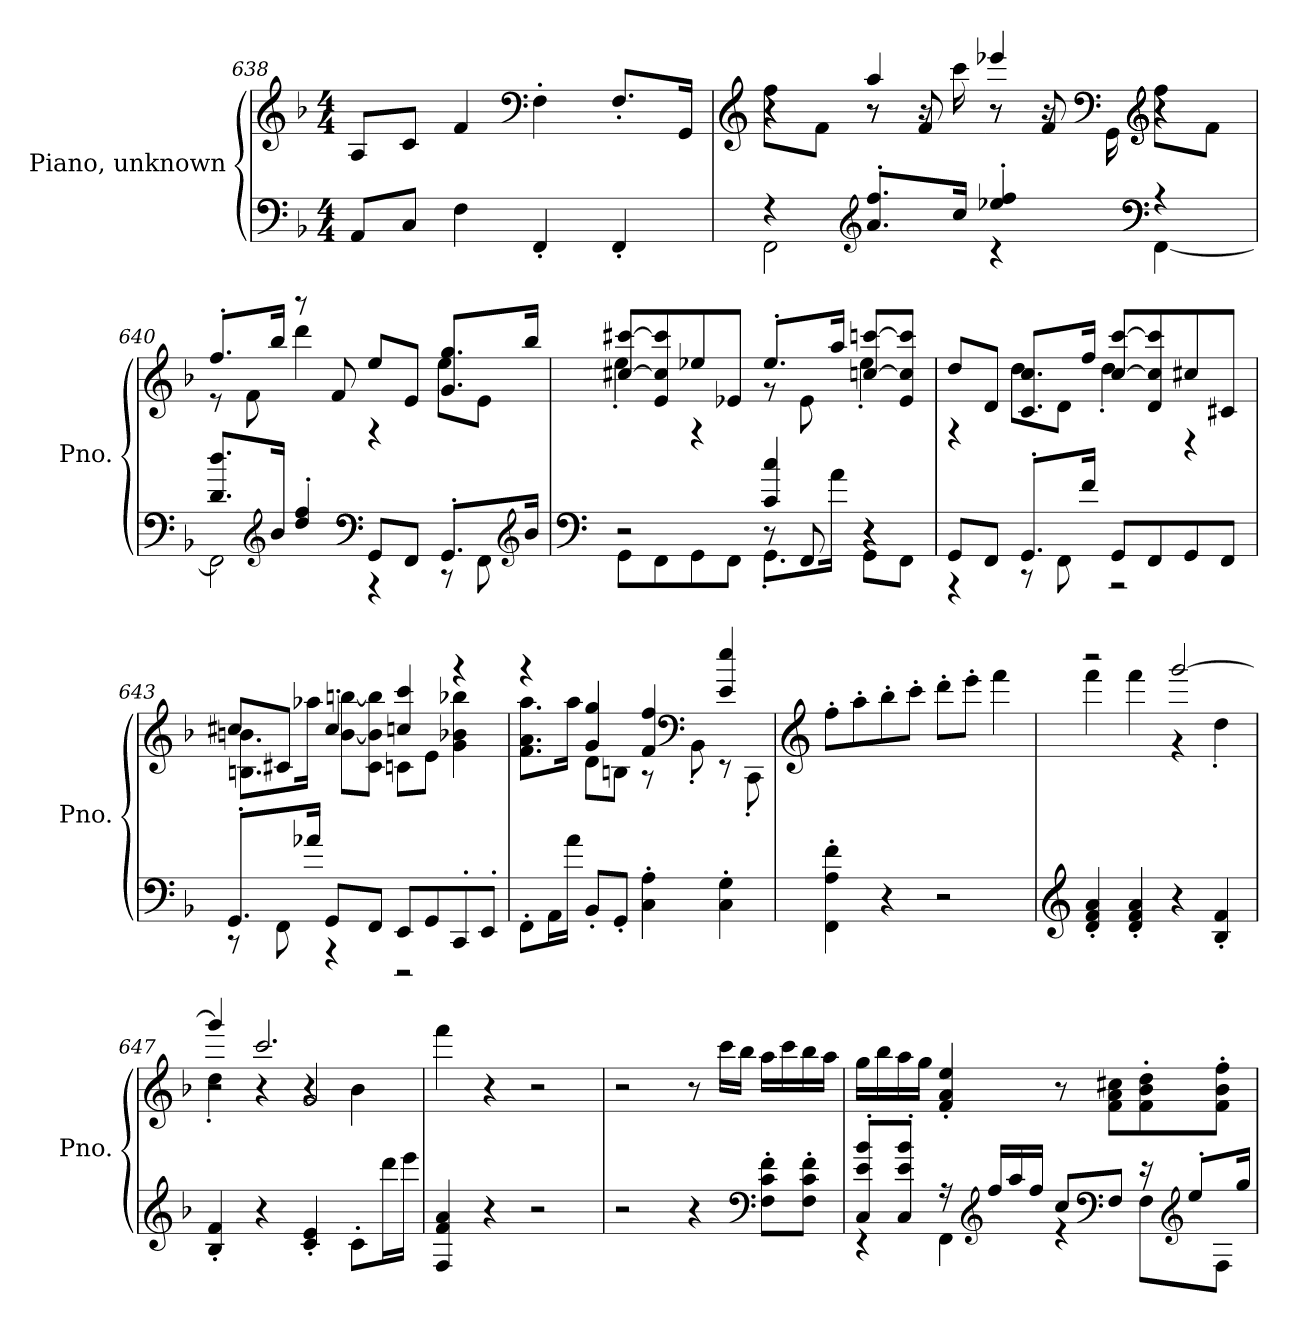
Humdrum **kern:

**kern	**kern
*part1	*part1
*staff2	*staff1
*I"Piano, unknown	*
*I'Pno.	*
*clefF4	*clefG2
*k[b-]	*k[b-]
*M4/4	*M4/4
=638	=638
8AA/L	8A/L
8C/J	8c/J
4F\	4f/
*	*clefF4
4FF'/	4F'\
4FF'/	8.F'/L
.	16GG/Jk
=639	=639
*	*clefG2
*^	*^
*	*	*	*^
4r	2FF\	4r	8ff\L	4r
.	.	.	8f\J	.
*clefG2	*	*	*	*
8.a/' 8.ff/'L	.	4aa/	8r	8r
.	.	.	16r	8f/
16cc/Jk	.	.	16ccc\	.
4ee-X/' 4ff/'	4r	4eee-X/	8r	8r
.	.	.	16r	8f/
*	*	*clefF4	*	*
.	.	.	16GG\	.
*clefF4	*	*clefG2	*	*
4r	[4FF\	4r	8ff\L	4r
.	.	.	8f\J	.
*	*	*	*v	*v
!!LO:LB:g=z
=640	=640	=640	=640
8.d/ 8.dd/L	2FF\]	8.ff'/L	8r
.	.	.	8f\
*clefG2	*	*	*
16b-/Jk	.	16bb-/Jk	.
4dd/' 4ff/'	.	8r	4ddd\
.	.	8f/	.
*clefF4	*	*	*
8GG/L	4r	8ee/L	4r
8FF/J	.	8e/J	.
8.GG'/L	8r	8.g/ 8.gg/L	8ee\L
.	8FF\	.	8e\J
*clefG2	*	*	*
16b-/Jk	.	16bb-/Jk	.
*v	*v	*	*
=641	=641	=641
*clefF4	*	*
*^	*	*
*	*^	*	*
2r	8GG\L	2r	[8cc#X/ [8ccc#X/L	4ee'\
.	8FF\	.	8e/ 8cc#/] 8ccc#/]	.
.	8GG\	.	8ee-X/	4r
.	8FF\J	.	8e-X/J	.
4c/ 4cc/	8.GG'\L	8r	8.ee-'/L	8r
.	.	8FF/	.	8e-\
.	16a\Jk	.	16aa/Jk	.
4r	8GG\L	4r	[8ccn/ [8cccn/L	4ee-'\
.	8FF\J	.	8e-/ 8cc/] 8ccc/]J	.
*	*v	*v	*	*
=642	=642	=642	=642
8GG/L	4r	8dd/L	4r
8FF/J	.	8d/J	.
8.GG'/L	8r	8.c/ 8.cc/L	8dd\L
.	8FF\	.	8d\J
16f/Jk	.	16ff/Jk	.
8GG/L	2r	[8cc/ [8ccc/L	4dd'\
8FF/	.	8d/ 8cc/] 8ccc/]	.
8GG/	.	8cc#X/	4r
8FF/J	.	8c#X/J	.
!!LO:LB:g=z	!!
=643	=643	=643	=643
8.GG'/L	8r	8cc#X/L	8.Bn\ 8.bn\L
.	8FF\	8c#X/J	.
16a-X/Jk	.	.	16aa-X\Jk
8GG/L	4r	4cc#'/	[8b\ [8bbn\L
8FF/J	.	.	8c#\ 8b\] 8bb\]J
8EE/L	2r	4ccn/ 4ccc/	8cn\L
8GG/	.	.	8e\J
8CC'/	.	4r	4g\ 4b-X\ 4bb-X\
8EE'/J	.	.	.
*v	*v	*	*
=644	=644	=644
8FF'\L	4r	8.f\ 8.a\ 8.aa\L
16AA\L	.	.
16a\JJ	.	16aa\Jk
8BB-'/L	4g/ 4gg/	8d\L
8GG'/J	.	8Bn\J
4C\' 4A\'	4f/ 4ff/	8r
*	*clefF4	*
.	.	8BB-'\
4C\' 4G\'	4e/ 4ee/	8r
.	.	8CC'\
*	*v	*v
=645	=645
*	*clefG2
4FF\' 4A\' 4f\'	8ff'\L
.	8aa'\
4r	8bb-'\
.	8ccc'\J
2r	8ddd'\L
.	8eee'\J
.	4fff\
!!LO:LB:g=z
=646	=646
*clefG2	*
*	*^
4d/' 4f/' 4a/'	2r	4fff\
4d/' 4f/' 4a/'	.	4fff\
4r	[2ggg/	4r
4B-/' 4f/'	.	4dd'\
=647	=647	=647
*	*	*^
4B-/' 4f/'	4ggg/]	4dd'\	2r
4r	2.ccc/	4r	.
4c/' 4e/'	.	4r	2g/
8c'\L	.	4b-\	.
16ddd\L	.	.	.
16eee\JJ	.	.	.
*	*v	*v	*v
=648	=648
4F/ 4f/ 4a/	4fff\
4r	4r
2r	2r
=649	=649
2r	2r
4r	8r
.	16ccc\LL
.	16bb-\JJ
*clefF4	*
8F\' 8c\' 8f\'L	16aa\LL
.	16ccc\
8F\' 8c\' 8f\'J	16bb-\
.	16aa\JJ
!!LO:PB:g=z
=650	=650
*^	*
8C/' 8e/' 8b-/'L	4r	16gg\LL
.	.	16bb-\
8C/' 8e/' 8b-/'J	.	16aa\
.	.	16gg\JJ
16r	4FF\	4f/' 4a/' 4ee/'
*clefG2	*	*
16ff/LL	.	.
16aa/	.	.
16ff/JJ	.	.
8cc/L	4r	8r
*clefF4	*	*
8F/J	.	8f\ 8a\ 8cc#X\L
16r	8F\L	8f\' 8b-\' 8dd\'
*clefG2	*	*
8ee'/L	.	.
.	8F\J	8f\' 8b-\' 8ff\'J
16gg/Jk	.	.
*v	*v	*
=	=
*-	*-
